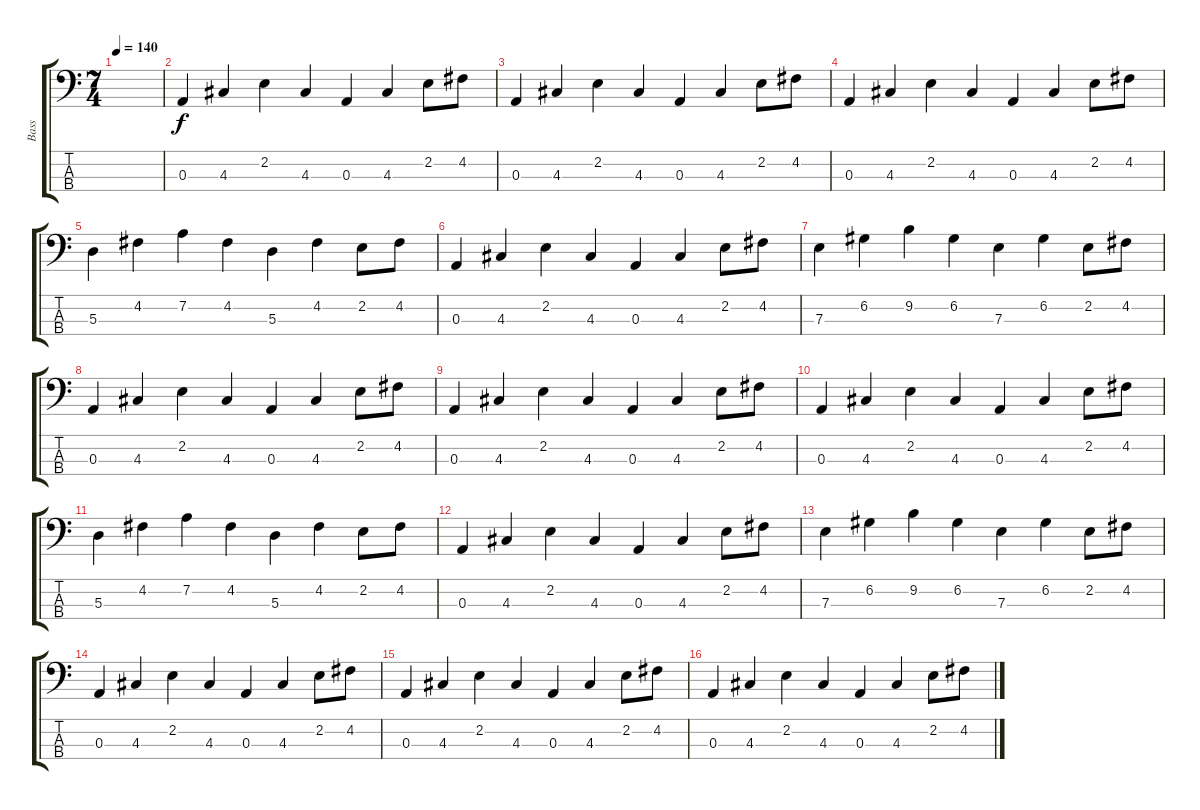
\track ("Bass" "Bass") {instrument electricbassfinger}
\staff {score tabs}
\tuning (G2 D2 A1 E1) {hide}
\ts (7 4)
\tempo 140
\clef f4
\ks c
|
0.3.4 4.3.4 2.2.4 4.3.4 0.3.4 4.3.4 2.2.8 4.2.8 |
0.3.4 4.3.4 2.2.4 4.3.4 0.3.4 4.3.4 2.2.8 4.2.8 |
0.3.4 4.3.4 2.2.4 4.3.4 0.3.4 4.3.4 2.2.8 4.2.8 |
5.3.4 4.2.4 7.2.4 4.2.4 5.3.4 4.2.4 2.2.8 4.2.8 |
0.3.4 4.3.4 2.2.4 4.3.4 0.3.4 4.3.4 2.2.8 4.2.8 |
7.3.4 6.2.4 9.2.4 6.2.4 7.3.4 6.2.4 2.2.8 4.2.8 |
0.3.4 4.3.4 2.2.4 4.3.4 0.3.4 4.3.4 2.2.8 4.2.8 |
0.3.4 4.3.4 2.2.4 4.3.4 0.3.4 4.3.4 2.2.8 4.2.8 |
0.3.4 4.3.4 2.2.4 4.3.4 0.3.4 4.3.4 2.2.8 4.2.8 |
5.3.4 4.2.4 7.2.4 4.2.4 5.3.4 4.2.4 2.2.8 4.2.8 |
0.3.4 4.3.4 2.2.4 4.3.4 0.3.4 4.3.4 2.2.8 4.2.8 |
7.3.4 6.2.4 9.2.4 6.2.4 7.3.4 6.2.4 2.2.8 4.2.8 |
0.3.4 4.3.4 2.2.4 4.3.4 0.3.4 4.3.4 2.2.8 4.2.8 |
0.3.4 4.3.4 2.2.4 4.3.4 0.3.4 4.3.4 2.2.8 4.2.8 |
0.3.4 4.3.4 2.2.4 4.3.4 0.3.4 4.3.4 2.2.8 4.2.8
